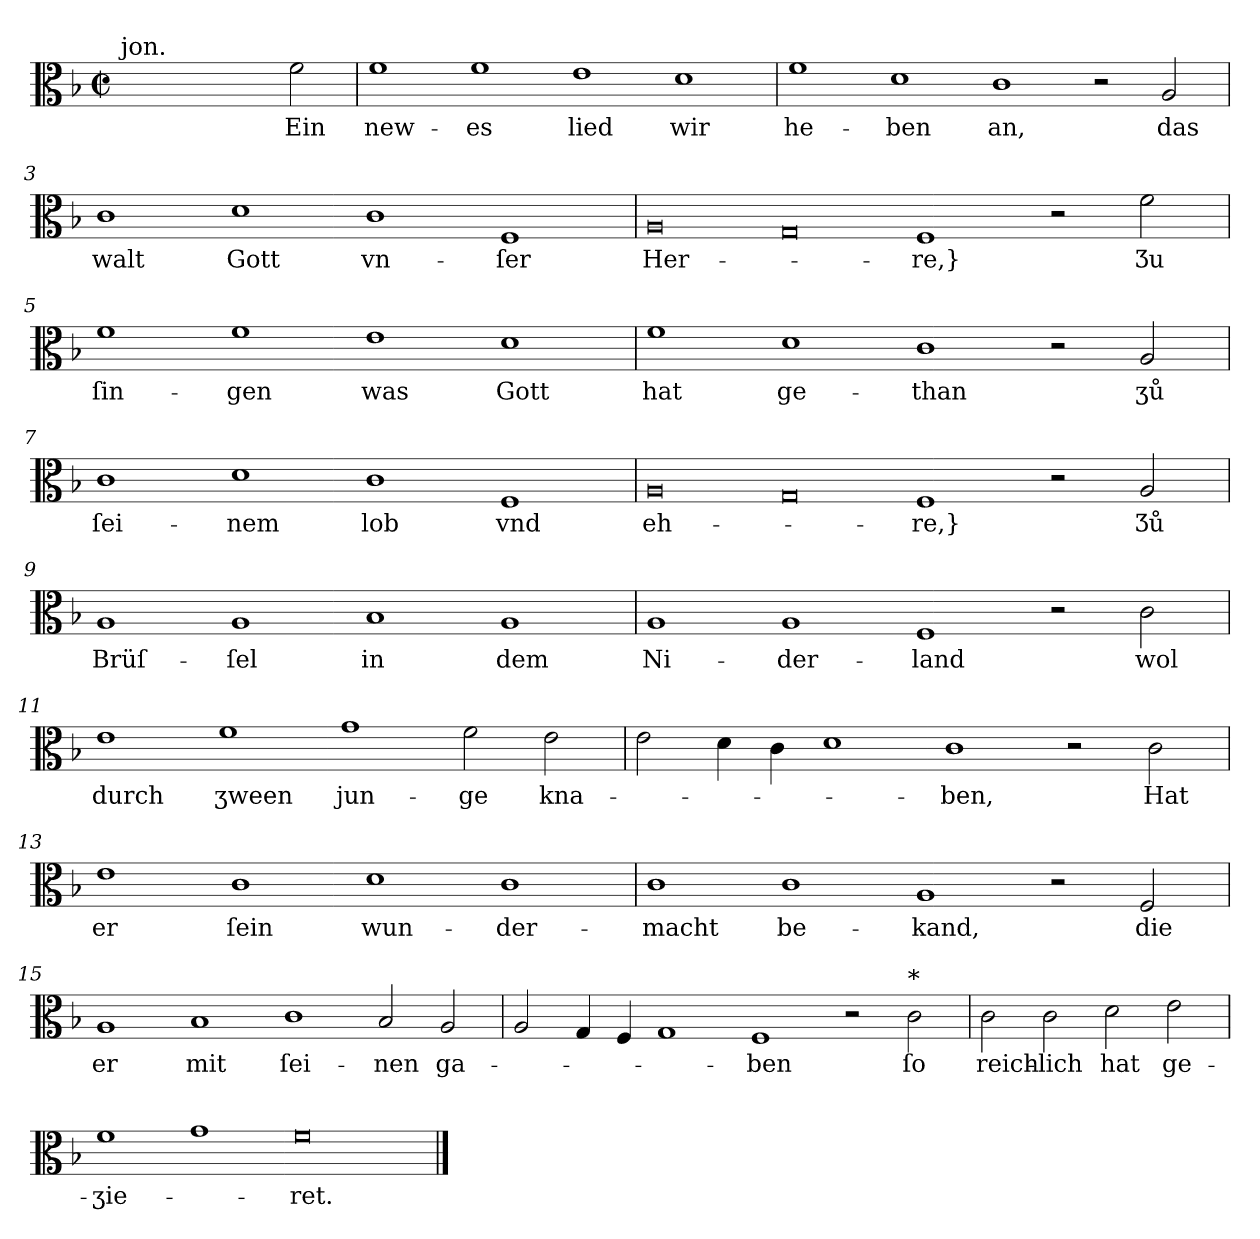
**kern	**text
*part1	*part1
*staff1	*staff1
*clefC3	*
*k[b-]	*
*F:	*
*M4/1	*
*met(c|)	*
=	=
!LO:TX:a:t=jon.	!
1ryy	.
2ryy	.
2f	Ein
=1	=1
1f	new-
1f	-es
1e	lied
1d	wir
=2	=2
1f	he-
1d	-ben
1c	an,
2r	.
2A	das
=3	=3
1c	walt
1d	Gott
1c	vn-
1F	-ſer
=4	=4
!LO:N:vis=0	!
1A	Her-
!LO:N:vis=0	!
1G	.
1F	-re,}
2r	.
2f	Ʒu
=5	=5
1f	ſin-
1f	-gen
1e	was
1d	Gott
=6	=6
1f	hat
1d	ge-
1c	-than
2r	.
2A	ʒů
=7	=7
1c	ſei-
1d	-nem
1c	lob
1F	vnd
=8	=8
!LO:N:vis=0	!
1A	eh-
!LO:N:vis=0	!
1G	.
1F	-re,}
2r	.
2A	Ʒů
=9	=9
1A	Brüſ-
1A	-ſel
1B-	in
1A	dem
=10	=10
1A	Ni-
1A	-der-
1F	-land
2r	.
2c	wol
=11	=11
1e	durch
1f	ʒween
1g	jun-
2f	-ge
2e	kna-
=12	=12
2e	.
4d	.
4c	.
1d	.
1c	-ben,
2r	.
2c	Hat
=13	=13
1e	er
1c	ſein
1d	wun-
1c	-der-
=14	=14
1c	-macht
1c	be-
1A	-kand,
2r	.
2F	die
=15	=15
1A	er
1B-	mit
1c	ſei-
2B-	-nen
2A	ga-
=16	=16
2A	.
4G	.
4F	.
1G	.
1F	-ben
2r	.
!LO:TX:a:t=*	!
2c	ſo
=17	=17
2c	reich-
2c	-lich
2d	hat
2e	ge-
=	=
1f	-ʒie-
1g	.
=18-	=18-
0f	-ret.
==	==
*-	*-
